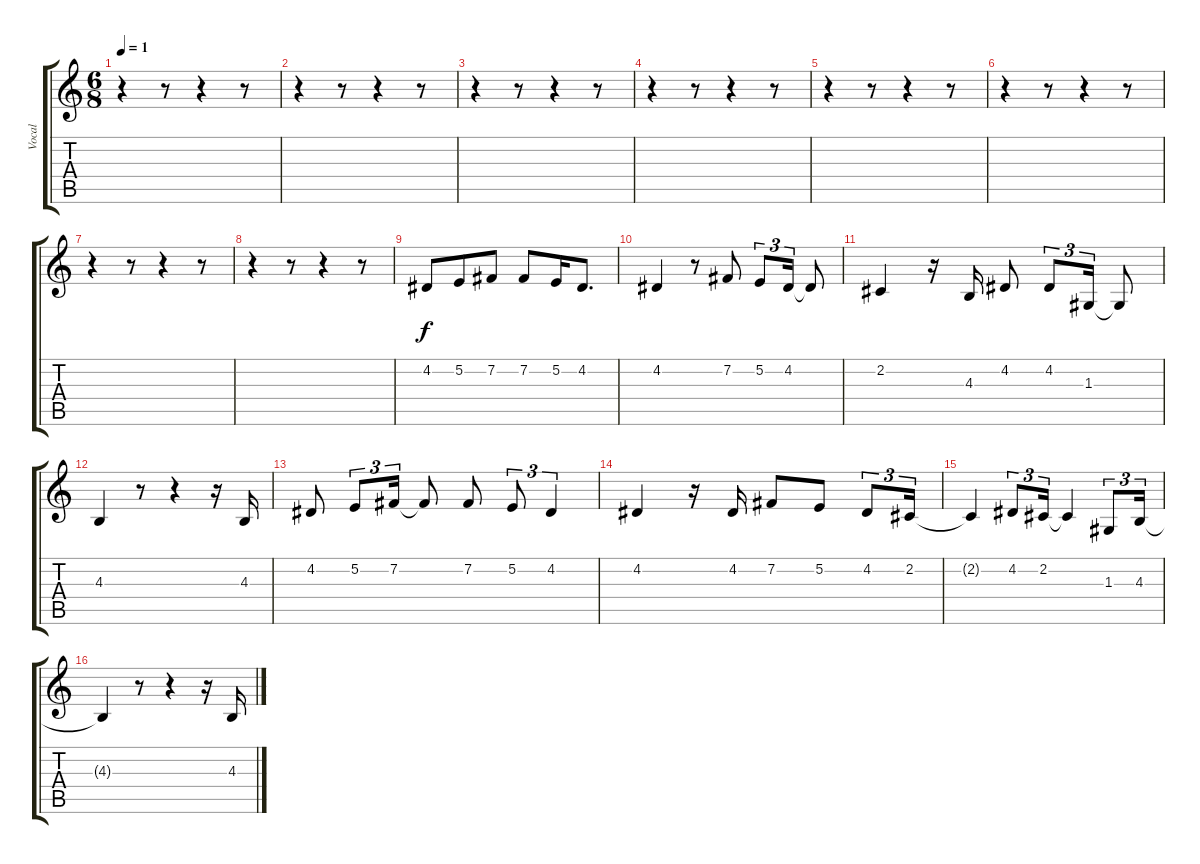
\track ("Vocal" "Vocal") {instrument lead6voice}
\staff {score tabs}
\tuning (E4 B3 G3 D3 A2 E2) {hide}
\ts (6 8)
\tempo 1
\clef g2
\ks c
r.4{dy f instrument lead6voice} r.8 r.4 r.8 |
r.4 r.8 r.4 r.8 |
r.4 r.8 r.4 r.8 |
r.4 r.8 r.4 r.8 |
r.4 r.8 r.4 r.8 |
r.4 r.8 r.4 r.8 |
r.4 r.8 r.4 r.8 |
r.4 r.8 r.4 r.8 |
4.2.8 5.2.8 7.2.8 7.2.8 5.2.16 4.2.8{d} |
4.2.4 r.8 7.2.8 5.2.8{tu (3 2)} 4.2.16{tu (3 2)} 4.2{t}.8 |
2.2.4 r.16 4.3.16 4.2.8 4.2.8{tu (3 2)} 1.3.16{tu (3 2)} 1.3{t}.8 |
4.3.4 r.8 r.4 r.16 4.3.16 |
4.2.8 5.2.8{tu (3 2)} 7.2.16{tu (3 2)} 7.2{t}.8 7.2.8 5.2.8{tu (3 2)} 4.2.4{tu (3 2)} |
4.2.4 r.16 4.2.16 7.2.8 5.2.8 4.2.8{tu (3 2)} 2.2.16{tu (3 2)} |
2.2{t}.4 4.2.8{tu (3 2)} 2.2.16{tu (3 2)} 2.2{t}.4 1.3.8{tu (3 2)} 4.3.16{tu (3 2)} |
4.3{t}.4 r.8 r.4 r.16 4.3.16
